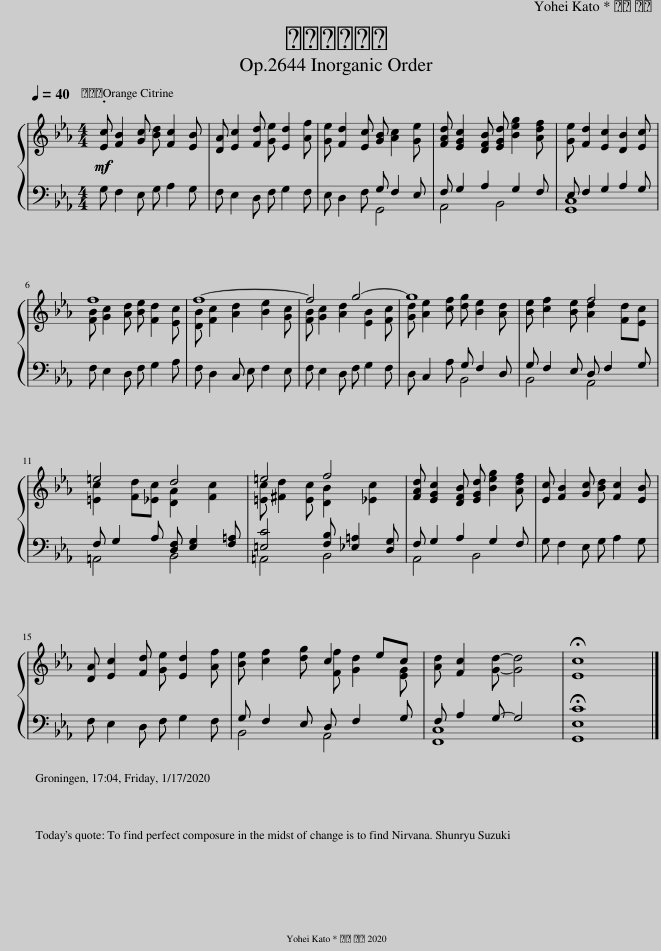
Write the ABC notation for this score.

X:1
%%score { ( 1 4 ) | ( 2 3 ) }
L:1/8
Q:1/4=40
M:4/4
I:linebreak $
K:Eb
V:1 treble
V:4 treble
V:2 bass
V:3 bass
V:1
!mf! [Ec] [FB]2 [Gc] [Bd] [Fc]2 [EB] | [DA] [Ec]2 [Fd] [Ge] [Ed]2 [Af] | [Ge] [Fd]2 [Ec] [GB] [Ac]2 [Ge] | [FAd] [EGc]2 [DFB] [EGd] [Beg]2 [Adf] | [Ge] [Fd]2 [Ec]2 [DB]2 [Ec] |$ %5
 [FB] [Gc]2 [Ad] [Be] [Fd]2 [Ec] | [DB] [Fc]2 [Ad]2 [Be]2 [Gc] | [FB] [Gc]2 [Ad]2 [EB]2 [Fc] | [Gd] [Ae]2 [cf] [dg] [Be]2 [Ad] | [Be] [cf]2 [Be] [Ad]2 [Fd][Ec] |$ %10
 [=Ec]2 [Fd][_Ec] [DA]2 [Fc]2 | [=Ec] [^Fd]2 [Ec] [DB]2 [_Ec]2 | [FAd] [EGc]2 [DFB] [EGd] [Beg]2 [Adf] | [Ec] [FB]2 [Gc] [Bd] [Fc]2 [EB] |$ [DA] [Ec]2 [Fd] [Ge] [Ed]2 [Af] | %15
 [Be] [cf]2 [dg] [Ff] [Gd]2 [EG] | [Ad] [Fc]2 [Gd]- [Gd]4 | !fermata![Ec]8 |] %18
V:2
 G, F,2 E, G, A,2 G, | F, E,2 D, F, G,2 F, | E, D,2 F, G, F,2 E, | F, G,2 A,2 G,2 F, | E, F,2 G,2 A,2 G, |$ %5
 F, E,2 D, F, G,2 A, | F, D,2 C, E, F,2 E, | F, E,2 D, F, G,2 F, | D, C,2 A, G, F,2 D, | G, F,2 E, D, F,2 G, |$ %10
 F, G,2 A, [D,F,] [E,G,]2 [F,=A,] | [=E,C]4 [F,B,] [_E,=A,]2 [D,G,] | F, G,2 A,2 G,2 F, | G, F,2 E, G, A,2 G, |$ F, E,2 D, F, G,2 F, | %15
 G, F,2 E, D, F,2 G, | F, A,2 G,- G,4 | !fermata![G,,E,C]8 |] %18
V:3
 x8 | x8 | x4 G,,4 | A,,4 B,,4 | [G,,C,]8 |$ %5
 x8 | x8 | x8 | x4 B,,4 | B,,4 A,,4 |$ %10
 =A,,4 B,,4 | =A,,4 B,,4 | A,,4 B,,4 | x8 |$ x8 | %15
 B,,4 A,,4 | [F,,C,]8 | x8 |] %18
V:4
 x8 | x8 | x8 | x8 | x8 |$ %5
 f8 | f8- | f4 g4- | g8 | x4 f4 |$ %10
 =e4 d4 | =e4 f4 | x8 | x8 |$ x8 | %15
 x4 c2 ec | x8 | x8 |] %18
